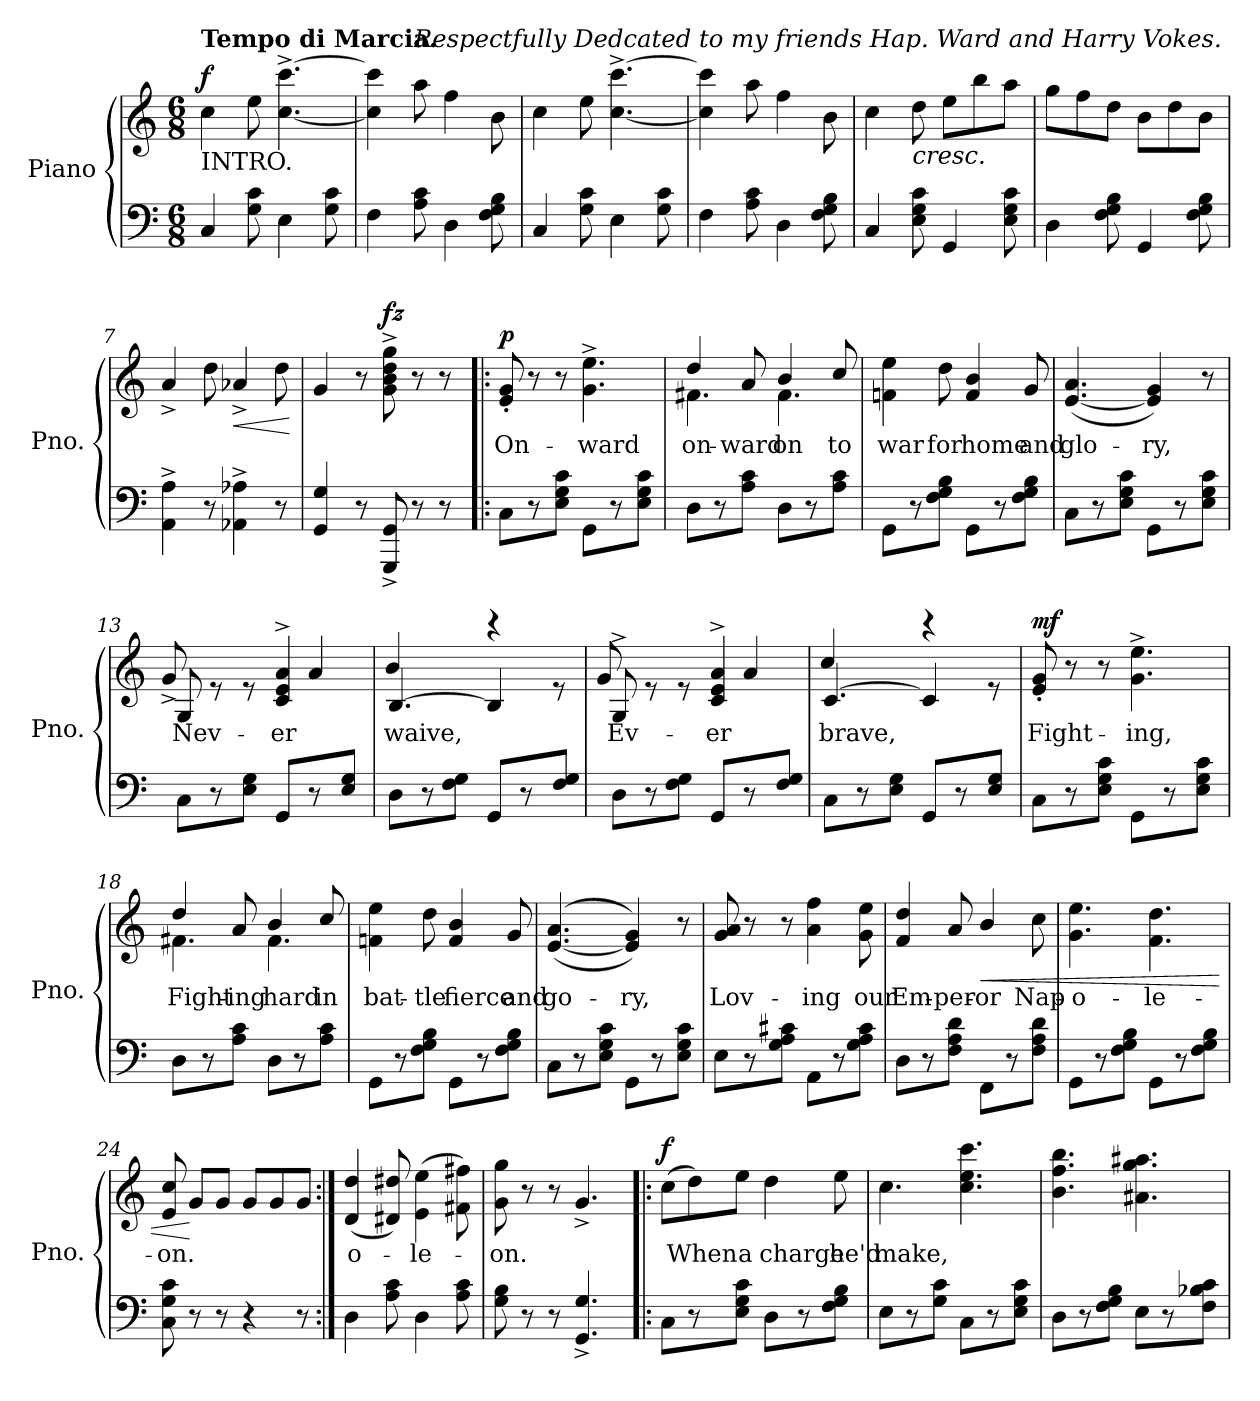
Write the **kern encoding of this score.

**kern	**kern	**text	**dynam
*part1	*part1	*part1	*part1
*staff2	*staff1	*staff1	*staff1/2
*I"Piano	*	*	*
*I'Pno.	*	*	*
*clefF4	*clefG2	*	*
*k[]	*k[]	*	*
*M6/8	*M6/8	*	*
=1	=1	=1	=1
!	!LO:TX:a:B:t=Tempo di Marcia.	!	!
!	!LO:TX:b:t=INTRO.	!	!
!	!	!	!LO:DY:b
4C/	4cc\	.	f
8G\ 8c\	8ee\	.	.
4E\	[4.cc\^ [4.ccc\^	.	.
8G\ 8c\	.	.	.
=2	=2	=2	=2
4F\	4cc\] 4ccc\]	.	.
!	!LO:TX:a:i:t=Respectfully Dedcated to my friends Hap. Ward and Harry Vokes.	!	!
8A\ 8c\	8aa\	.	.
4D\	4ff\	.	.
8F\ 8G\ 8B\	8b\	.	.
=3	=3	=3	=3
4C/	4cc\	.	.
8G\ 8c\	8ee\	.	.
4E\	[4.cc\^ [4.ccc\^	.	.
8G\ 8c\	.	.	.
=4	=4	=4	=4
4F\	4cc\] 4ccc\]	.	.
8A\ 8c\	8aa\	.	.
4D\	4ff\	.	.
8F\ 8G\ 8B\	8b\	.	.
=5	=5	=5	=5
4C/	4cc\	.	.
!	!LO:TX:b:i:t=cresc.	!	!
8E\ 8G\ 8c\	8dd\	.	.
4GG/	8ee\L	.	.
.	8bb\	.	.
8E\ 8G\ 8c\	8aa\J	.	.
!!LO:LB:g=z
=6	=6	=6	=6
4D\	8gg\L	.	.
.	8ff\	.	.
8F\ 8G\ 8B\	8dd\J	.	.
4GG/	8b\L	.	.
.	8dd\	.	.
8F\ 8G\ 8B\	8b\J	.	.
=7	=7	=7	=7
4AA\^ 4A\^	4a^/	.	.
8r	8dd\	.	.
!	!	!	!LO:HP:b
4AA-X\^ 4A-X\^	4a-X^/	.	<
8r	8dd\	.	.
.	.	.	[
=8	=8	=8	=8
4GG/ 4G/	4g/	.	.
8r	8r	.	.
!	!	!	!LO:DY:b
8GGG/^ 8GG/^	8g\^ 8b\^ 8dd\^ 8gg\^	.	fz
8r	8r	.	.
8r	8r	.	.
=9!|:	=9!|:	=9!|:	=9!|:
!	!	!LO:LY:b	!LO:DY:b
8C\L	8e/' 8g/'	On-	p
8r	8r	.	.
8E\ 8G\ 8c\J	8r	.	.
!	!	!LO:LY:b	!
8GG\L	4.g\^ 4.ee\^	-ward	.
8r	.	.	.
8E\ 8G\ 8c\J	.	.	.
=10	=10	=10	=10
!	!	!LO:LY:b	!
*	*^	*	*
8D\L	4dd/	4.f#X\	on-	.
8r	.	.	.	.
!	!	!	!LO:LY:b	!
8A\ 8c\J	8a/	.	-ward	.
!	!	!	!LO:LY:b	!
8D\L	4b/	4.f#\	on	.
8r	.	.	.	.
!	!	!	!LO:LY:b	!
8A\ 8c\J	8cc/	.	to	.
*	*v	*v	*	*
!!LO:LB:g=z
=11	=11	=11	=11
!	!	!LO:LY:b	!
8GG\L	4fn\ 4ee\	war	.
8r	.	.	.
!	!	!LO:LY:b	!
8F\ 8G\ 8B\J	8dd\	for	.
!	!	!LO:LY:b	!
8GG\L	4f/ 4b/	home	.
8r	.	.	.
!	!	!LO:LY:b	!
8F\ 8G\ 8B\J	8g/	and	.
=12	=12	=12	=12
!	!	!LO:LY:b	!
8C\L	(>[4.e/ 4.a/	glo-	.
8r	.	.	.
8E\ 8G\ 8c\J	.	.	.
!	!	!LO:LY:b	!
8GG\L	4e/] 4g/)	-ry,	.
8r	.	.	.
8E\ 8G\ 8c\J	8r	.	.
=13	=13	=13	=13
!	!	!LO:LY:b	!
*	*^	*	*
8C\L	8G/	8g^!/	Nev-	.
8r	8re	4.ryy	.	.
8E\ 8G\J	8re	.	.	.
!	!	!	!LO:LY:b	!
8GG/L	4c/^ 4e/^ 4a/^	.	-er	.
8r	.	4a/	.	.
8E/ 8G/J	8reyy	.	.	.
=14	=14	=14	=14	=14
!	!	!	!LO:LY:b	!
8D\L	[4.B/	4b!/	waive,	.
8r	.	.	.	.
8F\ 8G\J	.	8ryy	.	.
8GG/L	4B/]	4rccc	.	.
8r	.	.	.	.
8F/ 8G/J	8re	8ryy	.	.
=15	=15	=15	=15	=15
!	!	!	!LO:LY:b	!
8D\L	8G^/	8g!/	Ev-	.
8r	8re	4.ryy	.	.
8F\ 8G\J	8re	.	.	.
!	!	!	!LO:LY:b	!
8GG/L	4c/^ 4e/^ 4a/^	.	-er	.
8r	.	4a/	.	.
8F/ 8G/J	8reyy	.	.	.
=16	=16	=16	=16	=16
!	!	!	!LO:LY:b	!
8C\L	[4.c/	4cc!/	brave,	.
8r	.	.	.	.
8E\ 8G\J	.	8ryy	.	.
8GG/L	4c/]	4rccc	.	.
8r	.	.	.	.
8E/ 8G/J	8re	8ryy	.	.
=17	=17	=17	=17	=17
!	!	!	!LO:LY:b	!LO:DY:b
*	*v	*v	*	*
8C\L	8e/' 8g/'	Fight-	mf
8r	8r	.	.
8E\ 8G\ 8c\J	8r	.	.
!	!	!LO:LY:b	!
8GG\L	4.g\^ 4.ee\^	-ing,	.
8r	.	.	.
8E\ 8G\ 8c\J	.	.	.
!!LO:LB:g=z
=18	=18	=18	=18
!	!	!LO:LY:b	!
*	*^	*	*
8D\L	4dd/	4.f#X\	Fight-	.
8r	.	.	.	.
!	!	!	!LO:LY:b	!
8A\ 8c\J	8a/	.	-ing	.
!	!	!	!LO:LY:b	!
8D\L	4b/	4.f#\	hard	.
8r	.	.	.	.
!	!	!	!LO:LY:b	!
8A\ 8c\J	8cc/	.	in	.
*	*v	*v	*	*
=19	=19	=19	=19
!	!	!LO:LY:b	!
8GG\L	4fn\ 4ee\	bat-	.
8r	.	.	.
!	!	!LO:LY:b	!
8F\ 8G\ 8B\J	8dd\	-tle	.
!	!	!LO:LY:b	!
8GG\L	4f/ 4b/	fierce	.
8r	.	.	.
!	!	!LO:LY:b	!
8F\ 8G\ 8B\J	8g/	and	.
=20	=20	=20	=20
!	!	!LO:LY:b	!
8C\L	(>(>[4.e/ 4.a/	go-	.
8r	.	.	.
8E\ 8G\ 8c\J	.	.	.
!	!	!LO:LY:b	!
8GG\L	4e/] 4g/))	-ry,	.
8r	.	.	.
8E\ 8G\ 8c\J	8r	.	.
=21	=21	=21	=21
!	!	!LO:LY:b	!
8E\L	8g/ 8a/	Lov-	.
8r	8r	.	.
8G\ 8A\ 8c#X\J	8r	.	.
!	!	!LO:LY:b	!
8AA\L	4a\ 4ff\	-ing	.
8r	.	.	.
!	!	!LO:LY:b	!
8G\ 8A\ 8c#\J	8g\ 8ee\	our	.
!!LO:PB:g=z
=22	=22	=22	=22
!	!	!LO:LY:b	!
8D\L	4f/ 4dd/	Em-	.
8r	.	.	.
!	!	!LO:LY:b	!
8F\ 8A\ 8d\J	8a/	-per-	.
!	!	!LO:LY:b	!LO:HP:b
8FF\L	4b/	-or	<
8r	.	.	.
!	!	!LO:LY:b	!
8F\ 8A\ 8d\J	8cc\	Nap-	.
=23	=23	=23	=23
!	!	!LO:LY:b	!
8GG\L	4.g\ 4.ee\	-o-	.
8r	.	.	.
8F\ 8G\ 8B\J	.	.	.
!	!	!LO:LY:b	!
8GG\L	4.f\ 4.dd\	-le-	.
8r	.	.	.
8F\ 8G\ 8B\J	.	.	.
=24	=24	=24	=24
!	!	!LO:LY:b	!
8C\ 8G\ 8c\	8e/ 8cc/	-on.	.
8r	8g/L	.	[
8r	8g/J	.	.
4r	8g/L	.	.
.	8g/	.	.
8r	8g/J	.	.
=25:|!	=25:|!	=25:|!	=25:|!
!	!	!LO:LY:b	!
4D\	(<4d/ 4dd/	o-	.
8A\ 8c\	8d#X/ 8dd#X/)	.	.
!	!	!LO:LY:b	!
4D\	(>4e\ 4ee\	-le-	.
8A\ 8c\	8f#X\ 8ff#X\)	.	.
=26	=26	=26	=26
!	!	!LO:LY:b	!
8G\ 8B\	8g\ 8gg\	-on.	.
8r	8r	.	.
8r	8r	.	.
4.GG/^ 4.G/^	4.g^/	.	.
!!LO:PB:g=z
=27!|:	=27!|:	=27!|:	=27!|:
!	!	!	!LO:DY:b
8C\L	(>8cc\L	.	f
!	!	!LO:LY:b	!
8r	8dd\)	When	.
!	!	!LO:LY:b	!
8E\ 8G\ 8c\J	8ee\J	a	.
!	!	!LO:LY:b	!
8D\L	4dd\	charge	.
8r	.	.	.
!	!	!LO:LY:b	!
8F\ 8G\ 8B\J	8ee\	he'd	.
=28	=28	=28	=28
!	!	!LO:LY:b	!
8E\L	4.cc\	make,	.
8r	.	.	.
8G\ 8c\J	.	.	.
8C\L	4.cc\ 4.ee\ 4.ccc\	.	.
8r	.	.	.
8E\ 8G\ 8c\J	.	.	.
=29	=29	=29	=29
8D\L	4.b\ 4.ff\ 4.bb\	.	.
8r	.	.	.
8F\ 8G\ 8B\J	.	.	.
8E\L	4.a#X\ 4.gg\ 4.aa#X\	.	.
8r	.	.	.
8F\ 8B-X\ 8c\J	.	.	.
=	=	=	=
*-	*-	*-	*-
